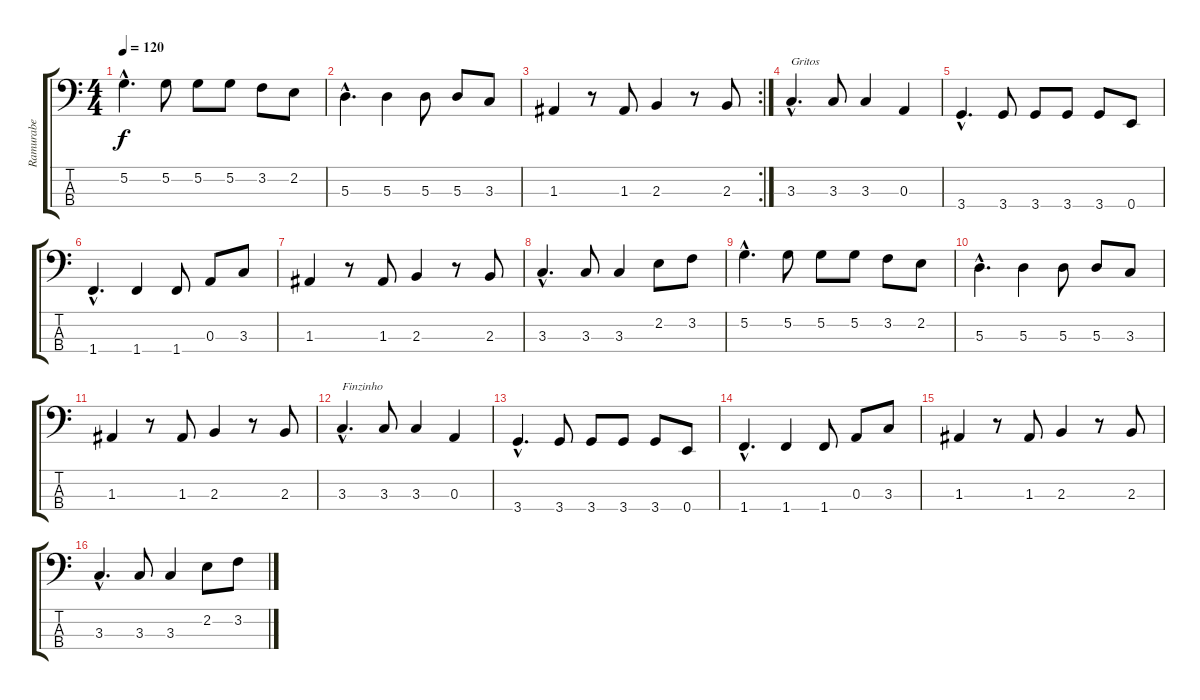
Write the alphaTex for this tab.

\track ("Ramurabe" "Ramurabe") {instrument electricbassfinger}
\staff {score tabs}
\tuning (G2 D2 A1 E1) {hide}
\ts (4 4)
\tempo 120
\clef f4
\ks c
5.2{hac}.4{d dy f} 5.2.8 5.2.8 5.2.8 3.2.8 2.2.8 |
5.3{hac}.4{d} 5.3.4 5.3.8 5.3.8 3.3.8 |
\rc 2
1.3.4 r.8 1.3.8 2.3.4 r.8 2.3.8 |
3.3{hac}.4{d txt "Gritos"} 3.3.8 3.3.4 0.3.4 |
3.4{hac}.4{d} 3.4.8 3.4.8 3.4.8 3.4.8 0.4.8 |
1.4{hac}.4{d} 1.4.4 1.4.8 0.3.8 3.3.8 |
1.3.4 r.8 1.3.8 2.3.4 r.8 2.3.8 |
3.3{hac}.4{d} 3.3.8 3.3.4 2.2.8 3.2.8 |
5.2{hac}.4{d} 5.2.8 5.2.8 5.2.8 3.2.8 2.2.8 |
5.3{hac}.4{d} 5.3.4 5.3.8 5.3.8 3.3.8 |
1.3.4 r.8 1.3.8 2.3.4 r.8 2.3.8 |
3.3{hac}.4{d txt "Finzinho"} 3.3.8 3.3.4 0.3.4 |
3.4{hac}.4{d} 3.4.8 3.4.8 3.4.8 3.4.8 0.4.8 |
1.4{hac}.4{d} 1.4.4 1.4.8 0.3.8 3.3.8 |
1.3.4 r.8 1.3.8 2.3.4 r.8 2.3.8 |
3.3{hac}.4{d} 3.3.8 3.3.4 2.2.8 3.2.8
